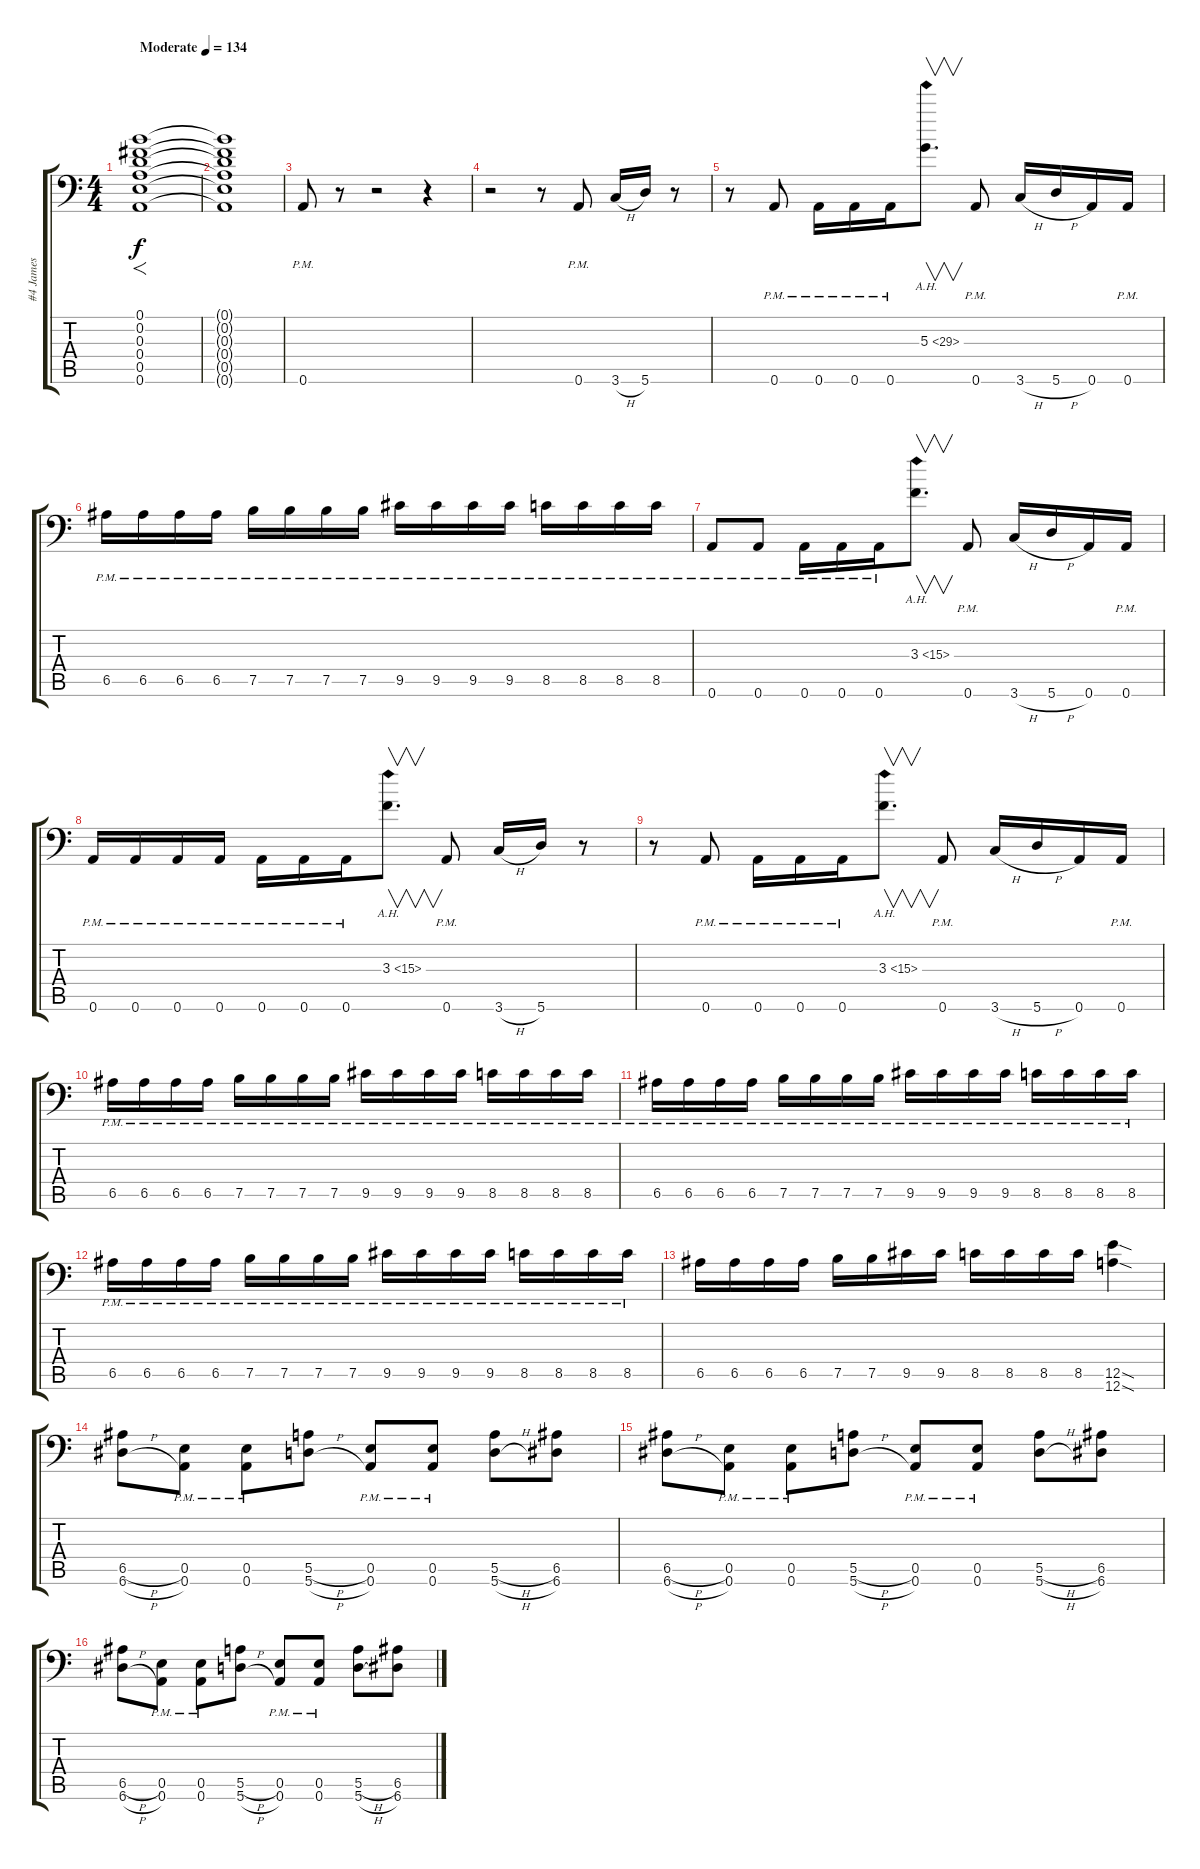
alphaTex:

\track ("#4 James" "#4 James") {instrument distortionguitar}
\staff {score tabs}
\tuning (B3 Gb3 D3 A2 E2 A1) {hide}
\ts (4 4)
\tempo (134 "Moderate")
\clef f4
\ks c
(0.1 0.2 0.3 0.4 0.5 0.6).1{f dy f volume 11 instrument distortionguitar} |
(0.1{t} 0.2{t} 0.3{t} 0.4{t} 0.5{t} 0.6{t}).1 |
0.6{pm}.8{volume 16} r.8 r.2 r.4 |
r.2 r.8 0.6{pm}.8 3.6{h}.16 5.6.16 r.8 |
r.8 0.6{pm}.8 0.6{pm}.16 0.6{pm}.16 0.6{pm}.16 5.3{ah 24}.8{v d} 0.6{pm}.8 3.6{h}.16 5.6{h}.16 0.6.16 0.6{pm}.16 |
6.5{pm}.16 6.5{pm}.16 6.5{pm}.16 6.5{pm}.16 7.5{pm}.16 7.5{pm}.16 7.5{pm}.16 7.5{pm}.16 9.5{pm}.16 9.5{pm}.16 9.5{pm}.16 9.5{pm}.16 8.5{pm}.16 8.5{pm}.16 8.5{pm}.16 8.5{pm}.16 |
0.6{pm}.8 0.6{pm}.8 0.6{pm}.16 0.6{pm}.16 0.6{pm}.16 3.3{ah 12}.8{v d} 0.6{pm}.8 3.6{h}.16 5.6{h}.16 0.6.16 0.6{pm}.16 |
0.6{pm}.16 0.6{pm}.16 0.6{pm}.16 0.6{pm}.16 0.6{pm}.16 0.6{pm}.16 0.6{pm}.16 3.3{ah 12}.8{v d} 0.6{pm}.8 3.6{h}.16 5.6.16 r.8 |
r.8 0.6{pm}.8 0.6{pm}.16 0.6{pm}.16 0.6{pm}.16 3.3{ah 12}.8{v d} 0.6{pm}.8 3.6{h}.16 5.6{h}.16 0.6.16 0.6{pm}.16 |
6.5{pm}.16 6.5{pm}.16 6.5{pm}.16 6.5{pm}.16 7.5{pm}.16 7.5{pm}.16 7.5{pm}.16 7.5{pm}.16 9.5{pm}.16 9.5{pm}.16 9.5{pm}.16 9.5{pm}.16 8.5{pm}.16 8.5{pm}.16 8.5{pm}.16 8.5{pm}.16 |
6.5{pm}.16 6.5{pm}.16 6.5{pm}.16 6.5{pm}.16 7.5{pm}.16 7.5{pm}.16 7.5{pm}.16 7.5{pm}.16 9.5{pm}.16 9.5{pm}.16 9.5{pm}.16 9.5{pm}.16 8.5{pm}.16 8.5{pm}.16 8.5{pm}.16 8.5{pm}.16 |
6.5{pm}.16 6.5{pm}.16 6.5{pm}.16 6.5{pm}.16 7.5{pm}.16 7.5{pm}.16 7.5{pm}.16 7.5{pm}.16 9.5{pm}.16 9.5{pm}.16 9.5{pm}.16 9.5{pm}.16 8.5{pm}.16 8.5{pm}.16 8.5{pm}.16 8.5{pm}.16 |
6.5.16 6.5.16 6.5.16 6.5.16 7.5.16 7.5.16 9.5.16 9.5.16 8.5.16 8.5.16 8.5.16 8.5.16 (12.5{sod} 12.6{sod}).4 |
(6.5{h} 6.6{h}).8 (0.5{pm} 0.6{pm}).8 (0.5{pm} 0.6{pm}).8 (5.5{h} 5.6{h}).8 (0.5{pm} 0.6{pm}).8 (0.5{pm} 0.6{pm}).8 (5.5{h} 5.6{h}).8 (6.5 6.6).8 |
(6.5{h} 6.6{h}).8 (0.5{pm} 0.6{pm}).8 (0.5{pm} 0.6{pm}).8 (5.5{h} 5.6{h}).8 (0.5{pm} 0.6{pm}).8 (0.5{pm} 0.6{pm}).8 (5.5{h} 5.6{h}).8 (6.5 6.6).8 |
(6.5{h} 6.6{h}).8 (0.5{pm} 0.6{pm}).8 (0.5{pm} 0.6{pm}).8 (5.5{h} 5.6{h}).8 (0.5{pm} 0.6{pm}).8 (0.5{pm} 0.6{pm}).8 (5.5{h} 5.6{h}).8 (6.5 6.6).8
